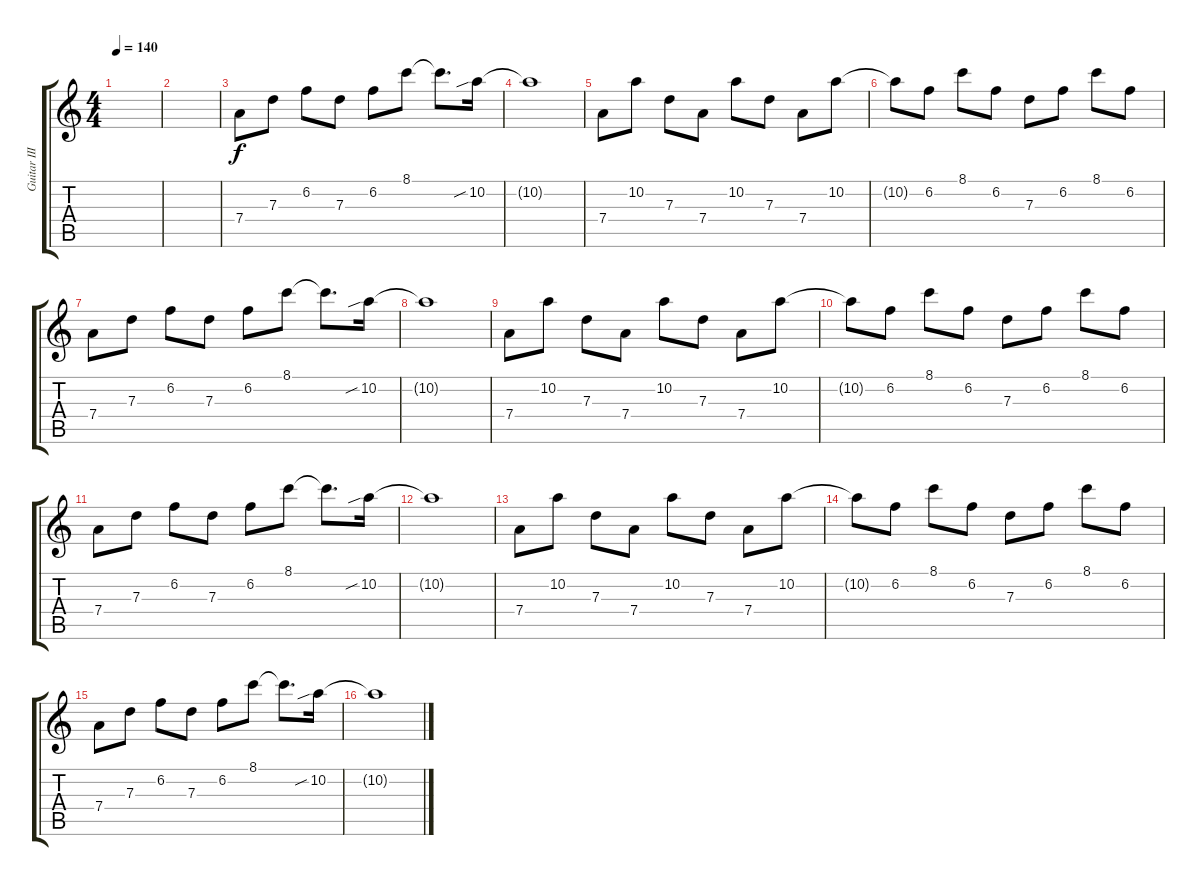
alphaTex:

\track ("Guitar III" "Guitar III") {instrument electricguitarclean}
\staff {score tabs}
\tuning (E4 B3 G3 D3 A2 D2) {hide}
\ts (4 4)
\tempo 140
\clef g2
\ks c
|
|
7.4.8{volume 11 instrument overdrivenguitar} 7.3.8 6.2.8 7.3.8 6.2.8 8.1.8 8.1{t}.8{d} 10.2{sib}.16 |
10.2{t}.1 |
7.4.8 10.2.8 7.3.8 7.4.8 10.2.8 7.3.8 7.4.8 10.2.8 |
10.2{t}.8 6.2.8 8.1.8 6.2.8 7.3.8 6.2.8 8.1.8 6.2.8 |
7.4.8 7.3.8 6.2.8 7.3.8 6.2.8 8.1.8 8.1{t}.8{d} 10.2{sib}.16 |
10.2{t}.1 |
7.4.8 10.2.8 7.3.8 7.4.8 10.2.8 7.3.8 7.4.8 10.2.8 |
10.2{t}.8 6.2.8 8.1.8 6.2.8 7.3.8 6.2.8 8.1.8 6.2.8 |
7.4.8 7.3.8 6.2.8 7.3.8 6.2.8 8.1.8 8.1{t}.8{d} 10.2{sib}.16 |
10.2{t}.1 |
7.4.8 10.2.8 7.3.8 7.4.8 10.2.8 7.3.8 7.4.8 10.2.8 |
10.2{t}.8 6.2.8 8.1.8 6.2.8 7.3.8 6.2.8 8.1.8 6.2.8 |
7.4.8 7.3.8 6.2.8 7.3.8 6.2.8 8.1.8 8.1{t}.8{d} 10.2{sib}.16 |
10.2{t}.1
